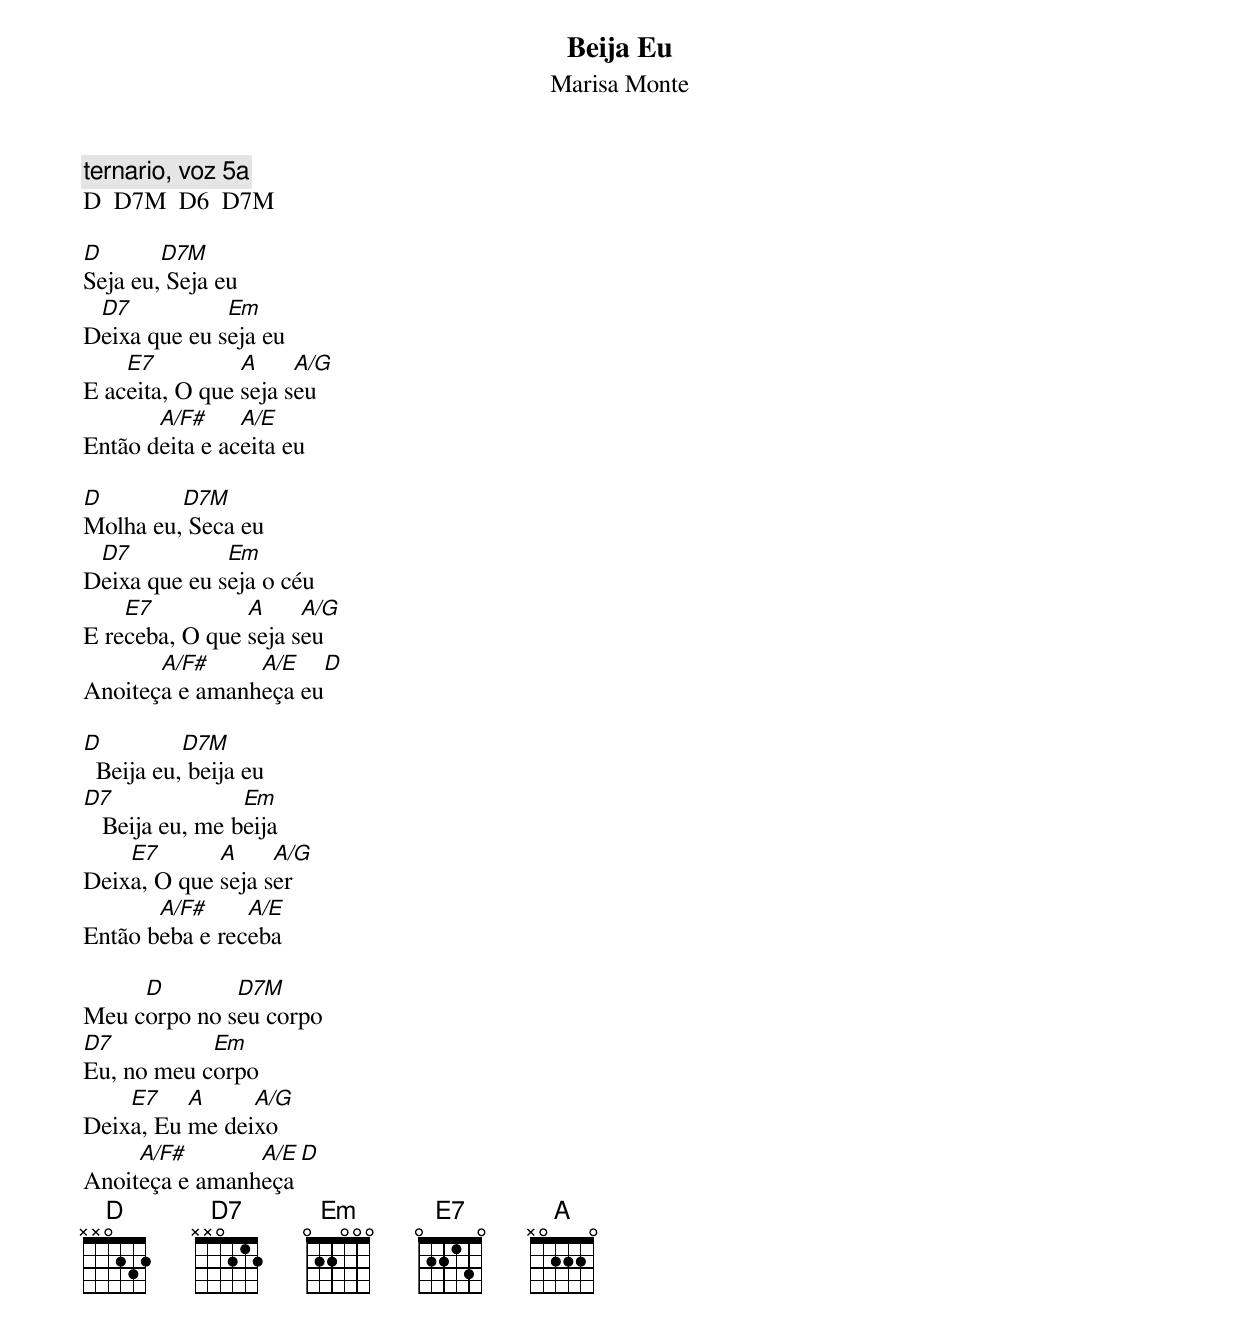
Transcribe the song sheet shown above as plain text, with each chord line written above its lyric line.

Beija Eu
Marisa Monte

ternario, voz 5a
D  D7M  D6  D7M

D       D7M
Seja eu, Seja eu
 D7           Em
Deixa que eu seja eu
    E7          A     A/G
E aceita, O que seja seu
       A/F#     A/E
Então deita e aceita eu

D        D7M
Molha eu, Seca eu
 D7           Em
Deixa que eu seja o céu
    E7          A     A/G
E receba, O que seja seu
       A/F#     A/E    D
Anoiteça e amanheça eu

D          D7M
  Beija eu, beija eu
D7               Em
   Beija eu, me beija
    E7       A     A/G
Deixa, O que seja ser
       A/F#     A/E
Então beba e receba

     D        D7M
Meu corpo no seu corpo
D7          Em
Eu, no meu corpo
    E7    A     A/G
Deixa, Eu me deixo
     A/F#       A/E  D
Anoiteça e amanheça
